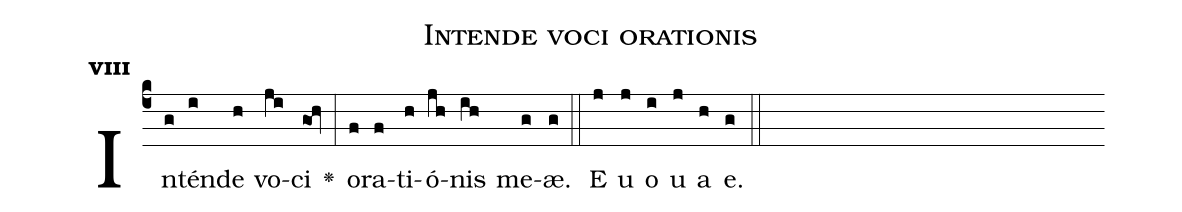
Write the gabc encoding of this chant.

name:Intende voci orationis;
office-part:Antiphona;
mode:8;
%%
initial-style: 1;
name: Intende voci orationis;
book: Antiphonae & Responsoria/Tomus III, p. 115;
occasion: In Feriis II;
office-part: Completorium Ant 1;
user-notes: ;
commentary: ;
annotation: 8g;
centering-scheme: english;
fontsize: 12;
font: OFLSortsMillGoudy;
height: 11;
width: 4.5;
%%
(c4)In(g)tén(i)de(h) vo(ji)ci(goh) <v>\greheightstar</v>(:) o(f)ra(f)ti(h)ó(jh)nis(ih) me(g)æ.(g) (::)
E(j) u(j) o(i) u(j) a(h) e.(g) (::)
